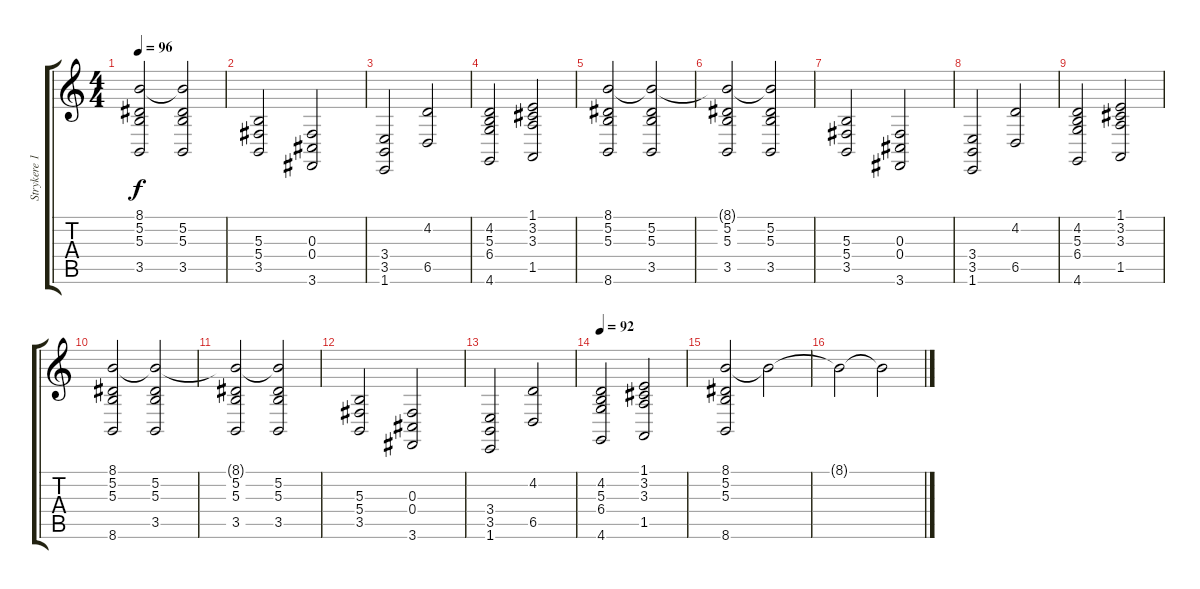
\track ("Strykere 1" "Strykere 1") {instrument stringensemble1}
\staff {score tabs}
\tuning (Eb4 Bb3 Gb3 Db3 Ab2 Eb2) {hide}
\ts (4 4)
\tempo 96
\clef g2
\ks c
(8.1{t} 5.2 5.3 3.5).2{dy f} (8.1{t} 5.2 5.3 3.5).2 |
(5.3 5.4 3.5).2 (0.3 0.4 3.6).2 |
(3.4 3.5 1.6).2 (4.2 6.5).2 |
(4.2 5.3 6.4 4.6).2 (1.1 3.2 3.3 1.5).2 |
(8.1 5.2 5.3 8.6).2 (8.1{t} 5.2 5.3 3.5).2 |
(8.1{t} 5.2 5.3 3.5).2 (8.1{t} 5.2 5.3 3.5).2 |
(5.3 5.4 3.5).2 (0.3 0.4 3.6).2 |
(3.4 3.5 1.6).2 (4.2 6.5).2 |
(4.2 5.3 6.4 4.6).2 (1.1 3.2 3.3 1.5).2 |
(8.1 5.2 5.3 8.6).2 (8.1{t} 5.2 5.3 3.5).2 |
(8.1{t} 5.2 5.3 3.5).2 (8.1{t} 5.2 5.3 3.5).2 |
(5.3 5.4 3.5).2 (0.3 0.4 3.6).2 |
(3.4 3.5 1.6).2 (4.2 6.5).2 |
\tempo 92
(4.2 5.3 6.4 4.6).2 (1.1 3.2 3.3 1.5).2 |
(8.1 5.2 5.3 8.6).2 8.1{t}.2 |
8.1{t}.2 8.1{t}.2
